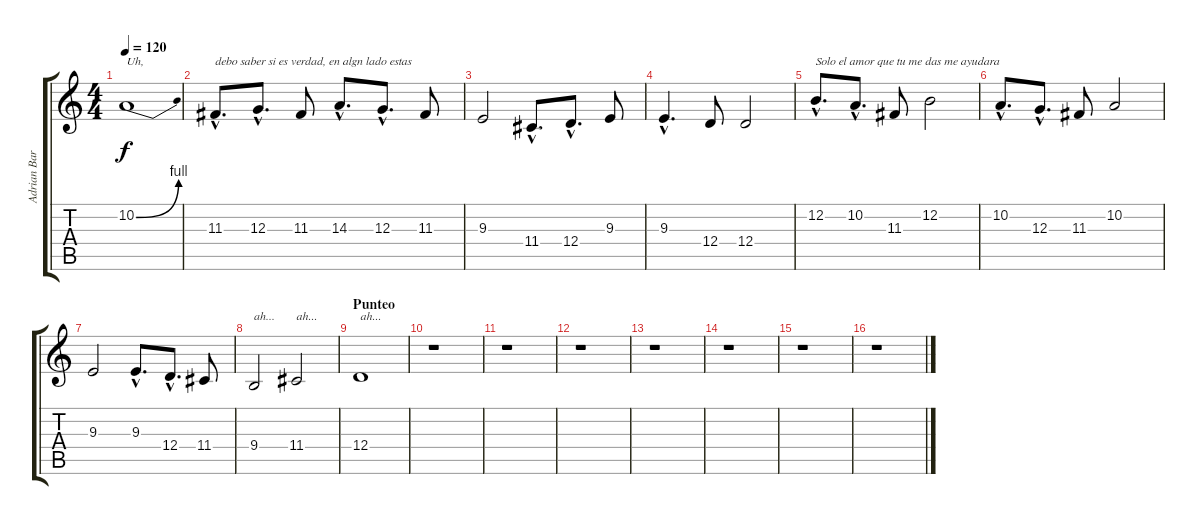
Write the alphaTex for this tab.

\track ("Adrian Barilari" "Adrian Bar") {instrument flute}
\staff {score tabs}
\tuning (E4 B3 G3 D3 A2 E2) {hide}
\ts (4 4)
\tempo 120
\clef g2
\ks c
10.2{be (bend 0 0 60 4)}.1{txt "Uh, " dy f} |
11.3{hac}.8{d txt "debo saber si es verdad, en algn lado estas"} 12.3{hac}.8{d} 11.3.8 14.3{hac}.8{d} 12.3{hac}.8{d} 11.3.8 |
9.3.2 11.4{hac}.8{d} 12.4{hac}.8{d} 9.3.8 |
9.3{hac}.4{d} 12.4.8 12.4.2 |
12.2{hac}.8{d txt "Solo el amor que tu me das me ayudara"} 10.2{hac}.8{d} 11.3.8 12.2.2 |
10.2{hac}.8{d} 12.3{hac}.8{d} 11.3.8 10.2.2 |
9.3.2 9.3{hac}.8{d} 12.4{hac}.8{d} 11.4.8 |
9.4.2{txt "ah..."} 11.4.2{txt "ah..."} |
\section ("" "Punteo")
12.4.1{txt "ah..."} |
r.1 |
r.1 |
r.1 |
r.1 |
r.1 |
r.1 |
r.1
